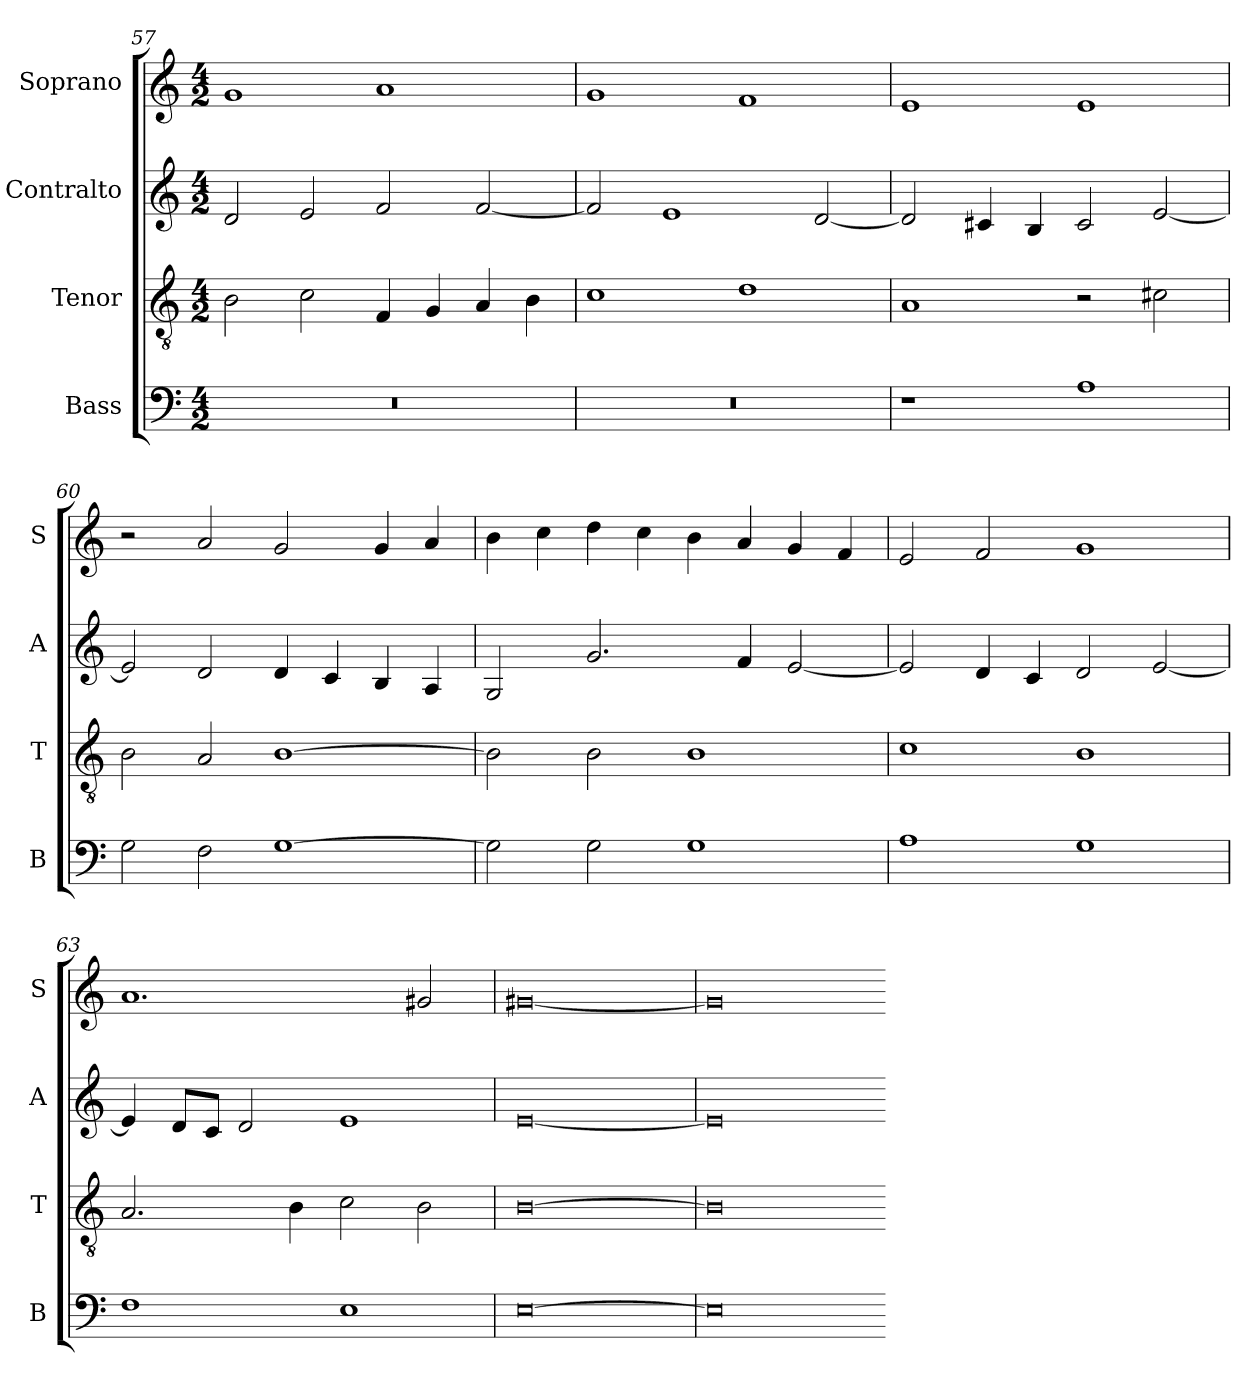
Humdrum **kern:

**kern	**kern	**kern	**kern
*part4	*part3	*part2	*part1
*staff4	*staff3	*staff2	*staff1
*I"Bass	*I"Tenor	*I"Contralto	*I"Soprano
*I'B	*I'T	*I'A	*I'S
*clefF4	*clefGv2	*clefG2	*clefG2
*k[]	*k[]	*k[]	*k[]
*E:phr	*E:phr	*E:phr	*E:phr
*M4/2	*M4/2	*M4/2	*M4/2
=57	=57	=57	=57
0r	2B	2d	1g
.	2c	2e	.
.	4F	2f	1a
.	4G	.	.
.	4A	[2f	.
.	4B	.	.
=58	=58	=58	=58
0r	1c	2f]	1g
.	.	1e	.
.	1d	.	1f
.	.	[2d	.
=59	=59	=59	=59
1r	1A	2d]	1e
.	.	4c#X	.
.	.	4B	.
1A	2r	2c#	1e
.	2c#X	[2e	.
=60	=60	=60	=60
2G	2B	2e]	2r
2F	2A	2d	2a
[1G	[1B	4d	2g
.	.	4c	.
.	.	4B	4g
.	.	4A	4a
=61	=61	=61	=61
2G]	2B]	2G	4b
.	.	.	4cc
2G	2B	2.g	4dd
.	.	.	4cc
1G	1B	.	4b
.	.	4f	4a
.	.	[2e	4g
.	.	.	4f
=62	=62	=62	=62
1A	1c	2e]	2e
.	.	4d	2f
.	.	4c	.
1G	1B	2d	1g
.	.	[2e	.
=63	=63	=63	=63
1F	2.A	4e]	1.a
.	.	8d/L	.
.	.	8c/J	.
.	.	2d	.
.	4B	.	.
1E	2c	1e	.
.	2B	.	2g#X
=64	=64	=64	=64
[0E	[0B	[0e	[0g#X
=65	=65	=65	=65
0E]	0B]	0e]	0g#]
=-	=-	=-	=-
*-	*-	*-	*-
